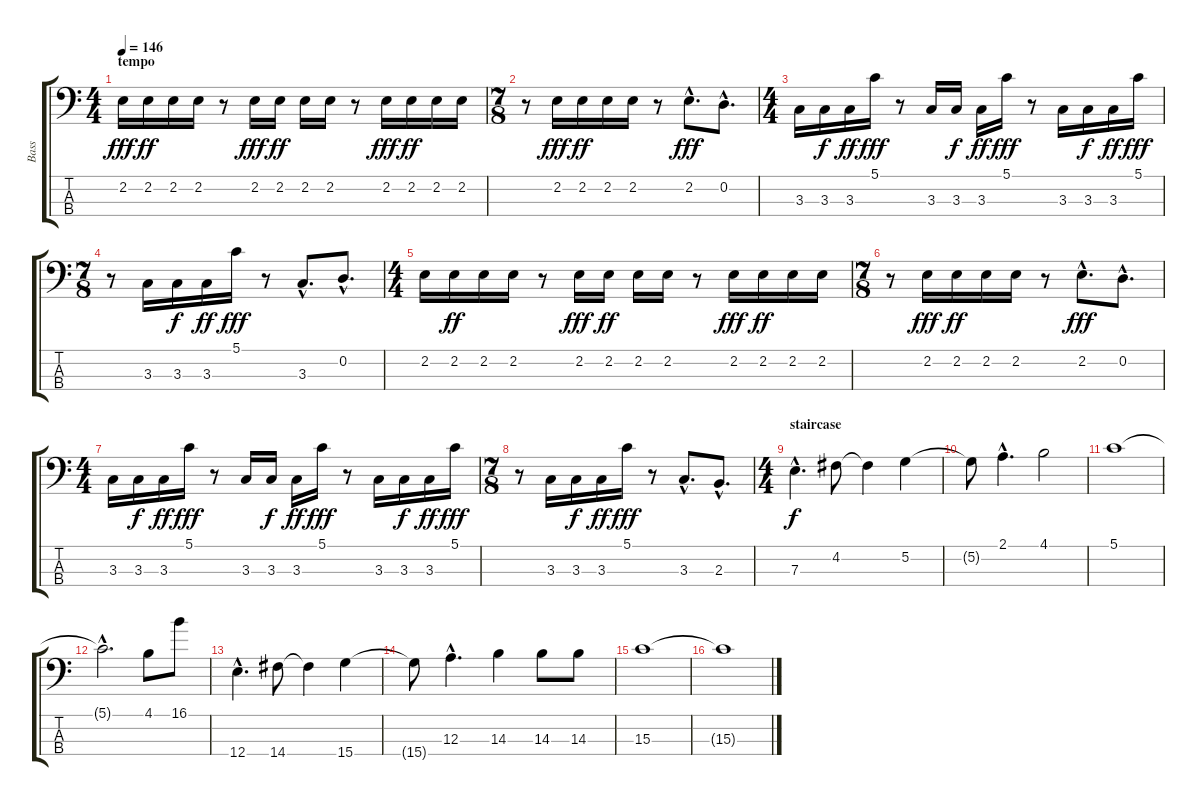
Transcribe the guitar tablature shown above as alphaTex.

\track ("Bass" "Bass") {instrument electricbasspick}
\staff {score tabs}
\tuning (G2 D2 A1 E1) {hide}
\ts (4 4)
\section ("" "tempo")
\tempo 146
\clef f4
\ks c
2.2.16{dy fff} 2.2.16{dy ff} 2.2.16 2.2.16 r.8 2.2.16{dy fff} 2.2.16{dy ff} 2.2.16 2.2.16 r.8 2.2.16{dy fff} 2.2.16{dy ff} 2.2.16 2.2.16 |
\ts (7 8)
r.8 2.2.16{dy fff} 2.2.16{dy ff} 2.2.16 2.2.16 r.8 2.2{hac}.8{d dy fff} 0.2{hac}.8{d} |
\ts (4 4)
3.3.16 3.3.16{dy f} 3.3.16{dy ff} 5.1.16{dy fff} r.8 3.3.16 3.3.16{dy f} 3.3.16{dy ff} 5.1.16{dy fff} r.8 3.3.16 3.3.16{dy f} 3.3.16{dy ff} 5.1.16{dy fff} |
\ts (7 8)
r.8 3.3.16 3.3.16{dy f} 3.3.16{dy ff} 5.1.16{dy fff} r.8 3.3{hac}.8{d} 0.2{hac}.8{d} |
\ts (4 4)
2.2.16 2.2.16{dy ff} 2.2.16 2.2.16 r.8 2.2.16{dy fff} 2.2.16{dy ff} 2.2.16 2.2.16 r.8 2.2.16{dy fff} 2.2.16{dy ff} 2.2.16 2.2.16 |
\ts (7 8)
r.8 2.2.16{dy fff} 2.2.16{dy ff} 2.2.16 2.2.16 r.8 2.2{hac}.8{d dy fff} 0.2{hac}.8{d} |
\ts (4 4)
3.3.16 3.3.16{dy f} 3.3.16{dy ff} 5.1.16{dy fff} r.8 3.3.16 3.3.16{dy f} 3.3.16{dy ff} 5.1.16{dy fff} r.8 3.3.16 3.3.16{dy f} 3.3.16{dy ff} 5.1.16{dy fff} |
\ts (7 8)
r.8 3.3.16 3.3.16{dy f} 3.3.16{dy ff} 5.1.16{dy fff} r.8 3.3{hac}.8{d} 2.3{hac}.8{d} |
\ts (4 4)
\section ("" "staircase")
7.3{hac}.4{d dy f} 4.2.8 4.2{t}.4 5.2.4 |
5.2{t}.8 2.1{hac}.4{d} 4.1.2 |
5.1.1 |
5.1{hac t}.2{d} 4.1.8 16.1.8 |
12.4{hac}.4{d} 14.4.8 14.4{t}.4 15.4.4 |
15.4{t}.8 12.3{hac}.4{d} 14.3.4 14.3.8 14.3.8 |
15.3.1 |
15.3{t}.1
